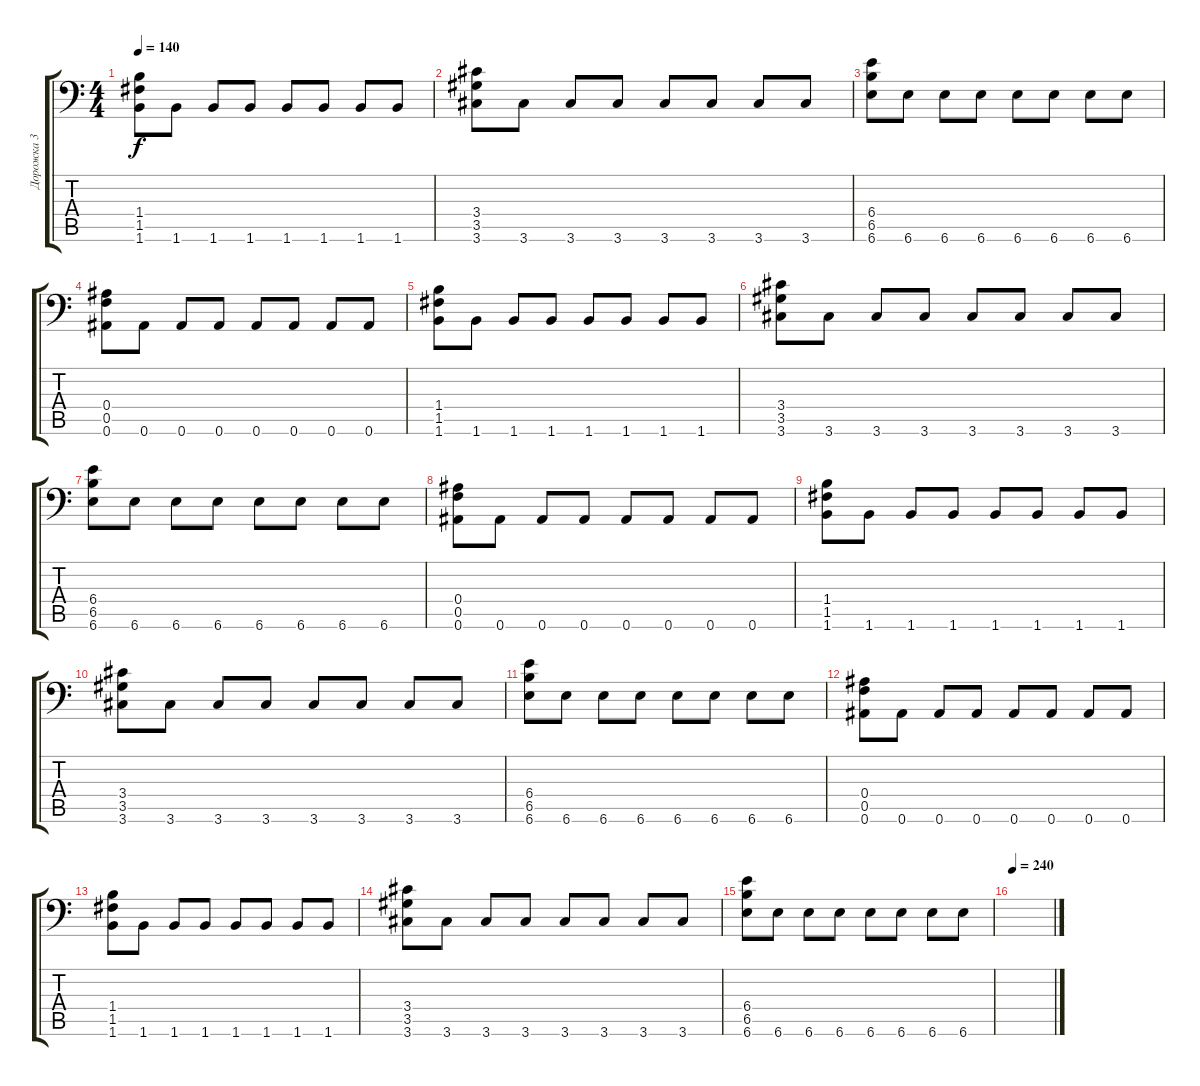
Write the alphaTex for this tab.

\track ("Дорожка 3" "Дорожка 3") {instrument distortionguitar}
\staff {score tabs}
\tuning (C4 G3 Eb3 Bb2 F2 Bb1) {hide}
\ts (4 4)
\tempo 140
\clef f4
\ks c
(1.4 1.5 1.6).8{dy f} 1.6.8 1.6.8 1.6.8 1.6.8 1.6.8 1.6.8 1.6.8 |
(3.4 3.5 3.6).8 3.6.8 3.6.8 3.6.8 3.6.8 3.6.8 3.6.8 3.6.8 |
(6.4 6.5 6.6).8 6.6.8 6.6.8 6.6.8 6.6.8 6.6.8 6.6.8 6.6.8 |
(0.4 0.5 0.6).8 0.6.8 0.6.8 0.6.8 0.6.8 0.6.8 0.6.8 0.6.8 |
(1.4 1.5 1.6).8 1.6.8 1.6.8 1.6.8 1.6.8 1.6.8 1.6.8 1.6.8 |
(3.4 3.5 3.6).8 3.6.8 3.6.8 3.6.8 3.6.8 3.6.8 3.6.8 3.6.8 |
(6.4 6.5 6.6).8 6.6.8 6.6.8 6.6.8 6.6.8 6.6.8 6.6.8 6.6.8 |
(0.4 0.5 0.6).8 0.6.8 0.6.8 0.6.8 0.6.8 0.6.8 0.6.8 0.6.8 |
(1.4 1.5 1.6).8 1.6.8 1.6.8 1.6.8 1.6.8 1.6.8 1.6.8 1.6.8 |
(3.4 3.5 3.6).8 3.6.8 3.6.8 3.6.8 3.6.8 3.6.8 3.6.8 3.6.8 |
(6.4 6.5 6.6).8 6.6.8 6.6.8 6.6.8 6.6.8 6.6.8 6.6.8 6.6.8 |
(0.4 0.5 0.6).8 0.6.8 0.6.8 0.6.8 0.6.8 0.6.8 0.6.8 0.6.8 |
(1.4 1.5 1.6).8 1.6.8 1.6.8 1.6.8 1.6.8 1.6.8 1.6.8 1.6.8 |
(3.4 3.5 3.6).8 3.6.8 3.6.8 3.6.8 3.6.8 3.6.8 3.6.8 3.6.8 |
(6.4 6.5 6.6).8 6.6.8 6.6.8 6.6.8 6.6.8 6.6.8 6.6.8 6.6.8 |
\tempo 240
